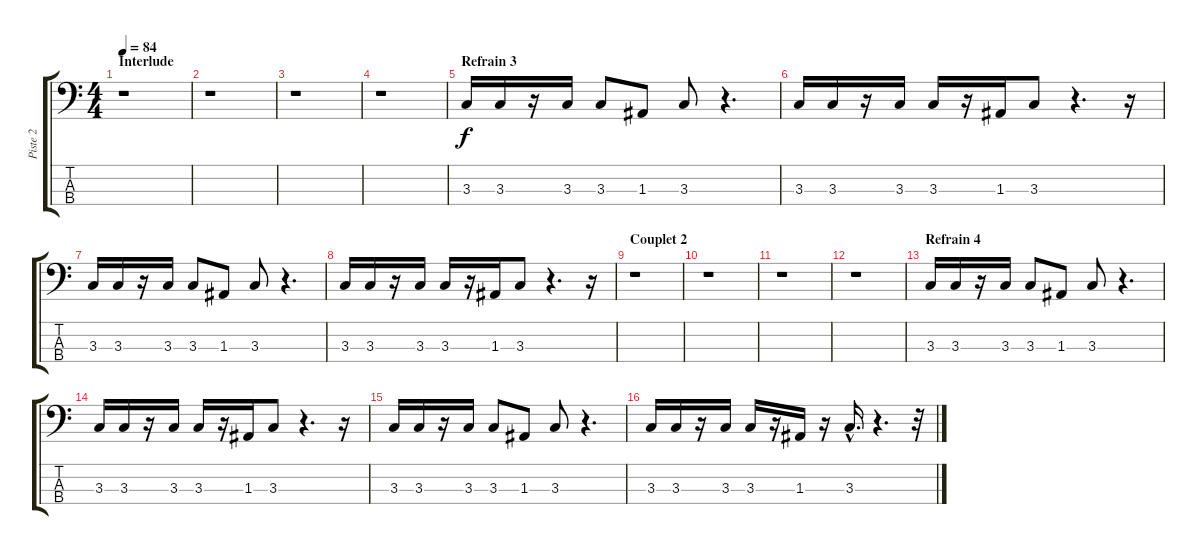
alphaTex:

\track ("Piste 2" "Piste 2") {instrument fretlessbass}
\staff {score tabs}
\tuning (G2 D2 A1 E1) {hide}
\ts (4 4)
\section ("" "Interlude")
\tempo 84
\clef f4
\ks c
r.1{dy f} |
r.1 |
r.1 |
r.1 |
\section ("" "Refrain 3")
3.3.16 3.3.16 r.16 3.3.16 3.3.8 1.3.8 3.3.8 r.4{d} |
3.3.16 3.3.16 r.16 3.3.16 3.3.16 r.16 1.3.16 3.3.8 r.4{d} r.16 |
3.3.16 3.3.16 r.16 3.3.16 3.3.8 1.3.8 3.3.8 r.4{d} |
3.3.16 3.3.16 r.16 3.3.16 3.3.16 r.16 1.3.16 3.3.8 r.4{d} r.16 |
\section ("" "Couplet 2")
r.1 |
r.1 |
r.1 |
r.1 |
\section ("" "Refrain 4")
3.3.16 3.3.16 r.16 3.3.16 3.3.8 1.3.8 3.3.8 r.4{d} |
3.3.16 3.3.16 r.16 3.3.16 3.3.16 r.16 1.3.16 3.3.8 r.4{d} r.16 |
3.3.16 3.3.16 r.16 3.3.16 3.3.8 1.3.8 3.3.8 r.4{d} |
3.3.16 3.3.16 r.16 3.3.16 3.3.16 r.16 1.3.16 r.16 3.3{hac}.16{d} r.4{d} r.32
